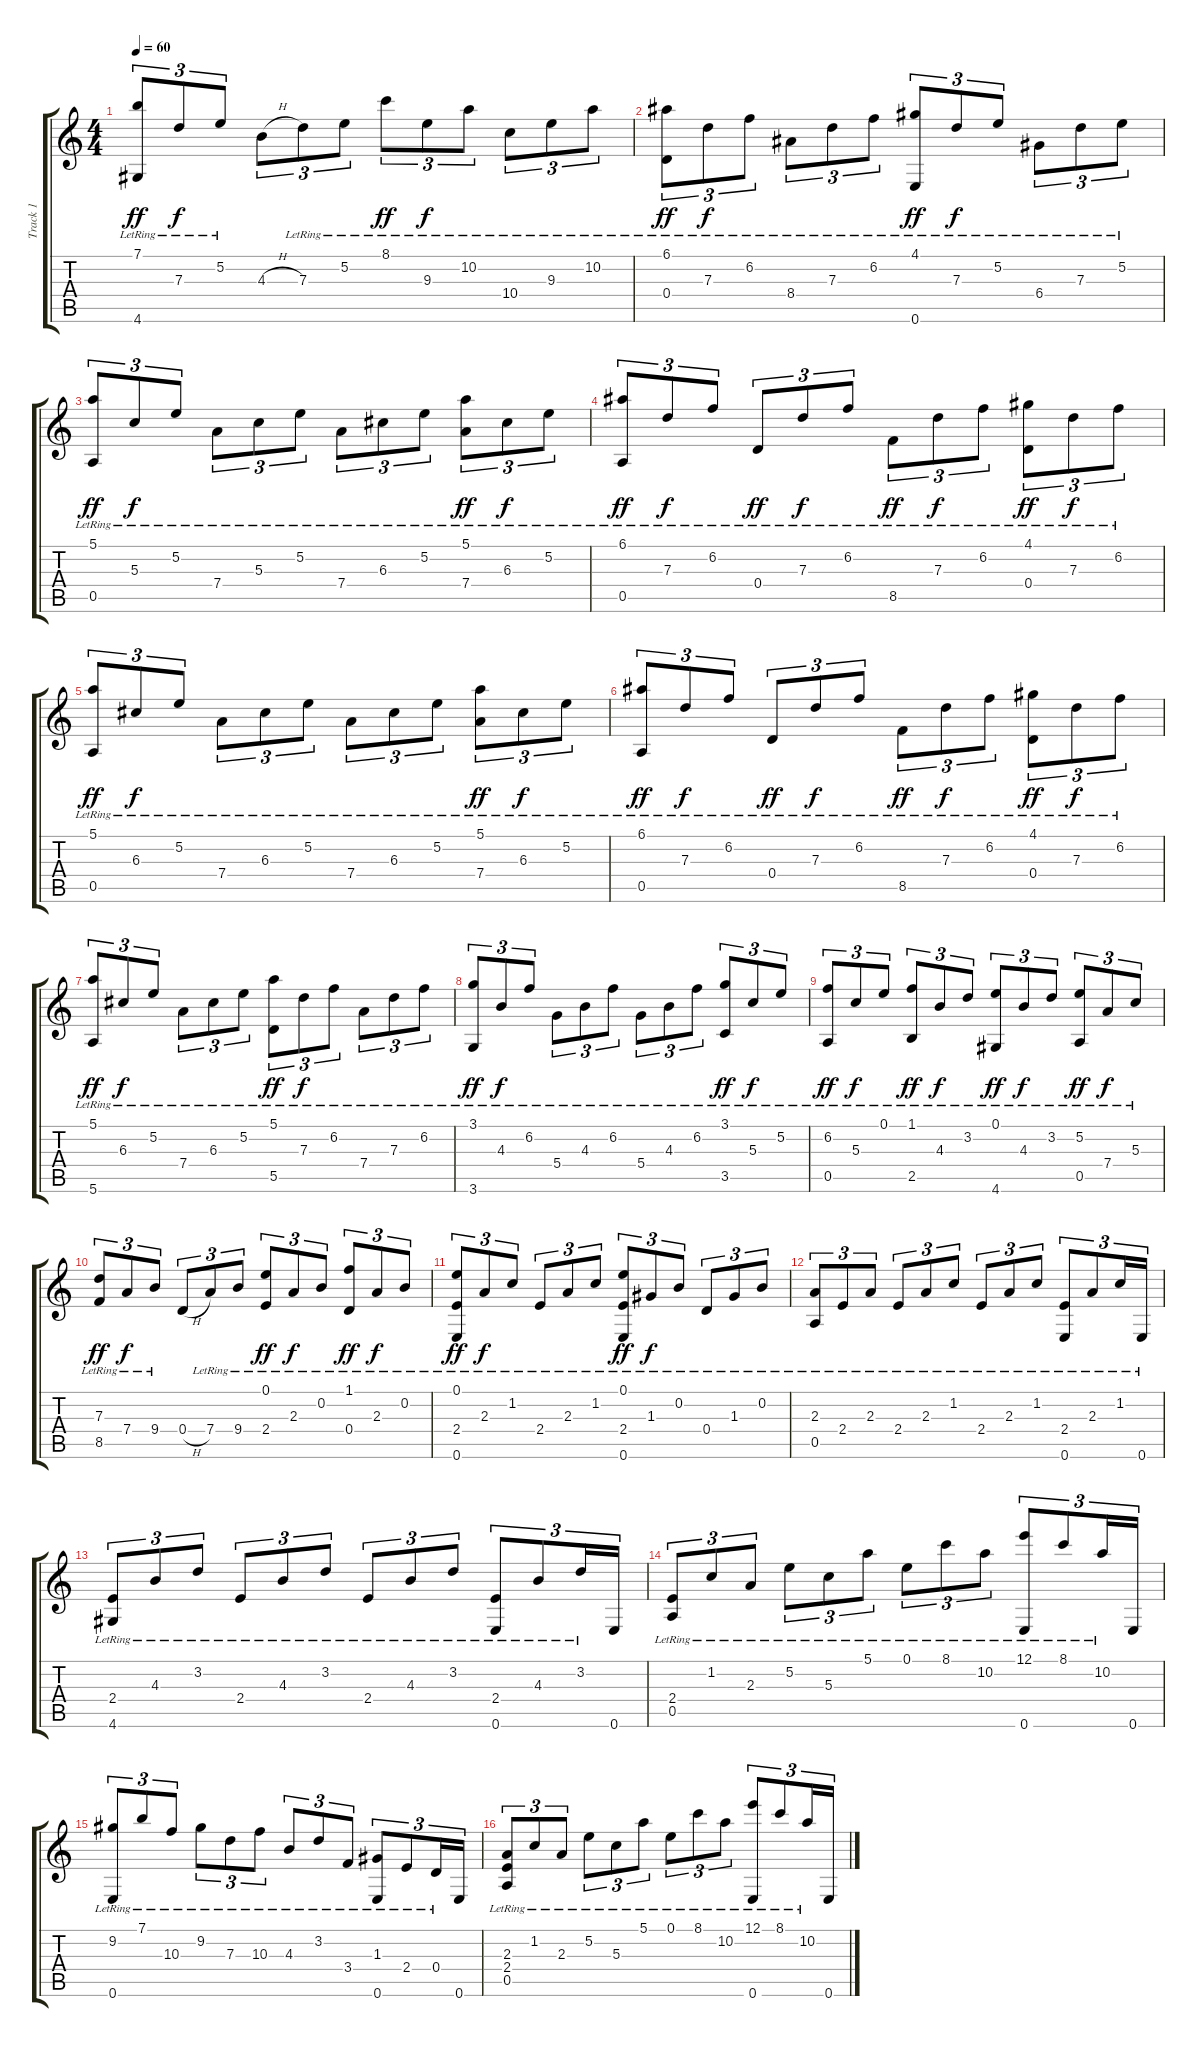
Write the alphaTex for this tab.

\track ("Track 1" "Track 1") {instrument acousticbass}
\staff {score tabs}
\tuning (E4 B3 G3 D3 A2 E2) {hide}
\ts (4 4)
\tempo 60
\clef g2
\ks c
(7.1{lr} 4.6{lr}).8{tu (3 2) dy ff} 7.3{lr}.8{tu (3 2) dy f} 5.2{lr}.8{tu (3 2)} 4.3{h}.8{tu (3 2)} 7.3{lr}.8{tu (3 2)} 5.2{lr}.8{tu (3 2)} 8.1{lr}.8{tu (3 2) dy ff} 9.3{lr}.8{tu (3 2) dy f} 10.2{lr}.8{tu (3 2)} 10.4{lr}.8{tu (3 2)} 9.3{lr}.8{tu (3 2)} 10.2{lr}.8{tu (3 2)} |
(6.1{lr} 0.4{lr}).8{tu (3 2) dy ff} 7.3{lr}.8{tu (3 2) dy f} 6.2{lr}.8{tu (3 2)} 8.4{lr}.8{tu (3 2)} 7.3{lr}.8{tu (3 2)} 6.2{lr}.8{tu (3 2)} (4.1{lr} 0.6{lr}).8{tu (3 2) dy ff} 7.3{lr}.8{tu (3 2) dy f} 5.2{lr}.8{tu (3 2)} 6.4{lr}.8{tu (3 2)} 7.3{lr}.8{tu (3 2)} 5.2{lr}.8{tu (3 2)} |
(5.1{lr} 0.5{lr}).8{tu (3 2) dy ff} 5.3{lr}.8{tu (3 2) dy f} 5.2{lr}.8{tu (3 2)} 7.4{lr}.8{tu (3 2)} 5.3{lr}.8{tu (3 2)} 5.2{lr}.8{tu (3 2)} 7.4{lr}.8{tu (3 2)} 6.3{lr}.8{tu (3 2)} 5.2{lr}.8{tu (3 2)} (5.1{lr} 7.4{lr}).8{tu (3 2) dy ff} 6.3{lr}.8{tu (3 2) dy f} 5.2{lr}.8{tu (3 2)} |
(6.1{lr} 0.5{lr}).8{tu (3 2) dy ff} 7.3{lr}.8{tu (3 2) dy f} 6.2{lr}.8{tu (3 2)} 0.4{lr}.8{tu (3 2) dy ff} 7.3{lr}.8{tu (3 2) dy f} 6.2{lr}.8{tu (3 2)} 8.5{lr}.8{tu (3 2) dy ff} 7.3{lr}.8{tu (3 2) dy f} 6.2{lr}.8{tu (3 2)} (4.1{lr} 0.4{lr}).8{tu (3 2) dy ff} 7.3{lr}.8{tu (3 2) dy f} 6.2{lr}.8{tu (3 2)} |
(5.1{lr} 0.5{lr}).8{tu (3 2) dy ff} 6.3{lr}.8{tu (3 2) dy f} 5.2{lr}.8{tu (3 2)} 7.4{lr}.8{tu (3 2)} 6.3{lr}.8{tu (3 2)} 5.2{lr}.8{tu (3 2)} 7.4{lr}.8{tu (3 2)} 6.3{lr}.8{tu (3 2)} 5.2{lr}.8{tu (3 2)} (5.1{lr} 7.4{lr}).8{tu (3 2) dy ff} 6.3{lr}.8{tu (3 2) dy f} 5.2{lr}.8{tu (3 2)} |
(6.1{lr} 0.5{lr}).8{tu (3 2) dy ff} 7.3{lr}.8{tu (3 2) dy f} 6.2{lr}.8{tu (3 2)} 0.4{lr}.8{tu (3 2) dy ff} 7.3{lr}.8{tu (3 2) dy f} 6.2{lr}.8{tu (3 2)} 8.5{lr}.8{tu (3 2) dy ff} 7.3{lr}.8{tu (3 2) dy f} 6.2{lr}.8{tu (3 2)} (4.1{lr} 0.4{lr}).8{tu (3 2) dy ff} 7.3{lr}.8{tu (3 2) dy f} 6.2{lr}.8{tu (3 2)} |
(5.1{lr} 5.6{lr}).8{tu (3 2) dy ff} 6.3{lr}.8{tu (3 2) dy f} 5.2{lr}.8{tu (3 2)} 7.4{lr}.8{tu (3 2)} 6.3{lr}.8{tu (3 2)} 5.2{lr}.8{tu (3 2)} (5.1{lr} 5.5{lr}).8{tu (3 2) dy ff} 7.3{lr}.8{tu (3 2) dy f} 6.2{lr}.8{tu (3 2)} 7.4{lr}.8{tu (3 2)} 7.3{lr}.8{tu (3 2)} 6.2{lr}.8{tu (3 2)} |
(3.1{lr} 3.6{lr}).8{tu (3 2) dy ff} 4.3{lr}.8{tu (3 2) dy f} 6.2{lr}.8{tu (3 2)} 5.4{lr}.8{tu (3 2)} 4.3{lr}.8{tu (3 2)} 6.2{lr}.8{tu (3 2)} 5.4{lr}.8{tu (3 2)} 4.3{lr}.8{tu (3 2)} 6.2{lr}.8{tu (3 2)} (3.1{lr} 3.5{lr}).8{tu (3 2) dy ff} 5.3{lr}.8{tu (3 2) dy f} 5.2{lr}.8{tu (3 2)} |
(6.2{lr} 0.5{lr}).8{tu (3 2) dy ff} 5.3{lr}.8{tu (3 2) dy f} 0.1{lr}.8{tu (3 2)} (1.1{lr} 2.5{lr}).8{tu (3 2) dy ff} 4.3{lr}.8{tu (3 2) dy f} 3.2{lr}.8{tu (3 2)} (0.1{lr} 4.6{lr}).8{tu (3 2) dy ff} 4.3{lr}.8{tu (3 2) dy f} 3.2{lr}.8{tu (3 2)} (5.2{lr} 0.5{lr}).8{tu (3 2) dy ff} 7.4{lr}.8{tu (3 2) dy f} 5.3{lr}.8{tu (3 2)} |
(7.3{lr} 8.5{lr}).8{tu (3 2) dy ff} 7.4{lr}.8{tu (3 2) dy f} 9.4{lr}.8{tu (3 2)} 0.4{h}.8{tu (3 2)} 7.4{lr}.8{tu (3 2)} 9.4{lr}.8{tu (3 2)} (0.1{lr} 2.4{lr}).8{tu (3 2) dy ff} 2.3{lr}.8{tu (3 2) dy f} 0.2{lr}.8{tu (3 2)} (1.1{lr} 0.4{lr}).8{tu (3 2) dy ff} 2.3{lr}.8{tu (3 2) dy f} 0.2{lr}.8{tu (3 2)} |
(0.1{lr} 2.4{lr} 0.6{lr}).8{tu (3 2) dy ff} 2.3{lr}.8{tu (3 2) dy f} 1.2{lr}.8{tu (3 2)} 2.4{lr}.8{tu (3 2)} 2.3{lr}.8{tu (3 2)} 1.2{lr}.8{tu (3 2)} (0.1{lr} 2.4{lr} 0.6{lr}).8{tu (3 2) dy ff} 1.3{lr}.8{tu (3 2) dy f} 0.2{lr}.8{tu (3 2)} 0.4{lr}.8{tu (3 2)} 1.3{lr}.8{tu (3 2)} 0.2{lr}.8{tu (3 2)} |
(2.3{lr} 0.5{lr}).8{tu (3 2)} 2.4{lr}.8{tu (3 2)} 2.3{lr}.8{tu (3 2)} 2.4{lr}.8{tu (3 2)} 2.3{lr}.8{tu (3 2)} 1.2{lr}.8{tu (3 2)} 2.4{lr}.8{tu (3 2)} 2.3{lr}.8{tu (3 2)} 1.2{lr}.8{tu (3 2)} (2.4{lr} 0.6{lr}).8{tu (3 2)} 2.3{lr}.8{tu (3 2)} 1.2{lr}.16{tu (3 2)} 0.6{lr}.16{tu (3 2)} |
(2.4{lr} 4.6{lr}).8{tu (3 2)} 4.3{lr}.8{tu (3 2)} 3.2{lr}.8{tu (3 2)} 2.4{lr}.8{tu (3 2)} 4.3{lr}.8{tu (3 2)} 3.2{lr}.8{tu (3 2)} 2.4{lr}.8{tu (3 2)} 4.3{lr}.8{tu (3 2)} 3.2{lr}.8{tu (3 2)} (2.4{lr} 0.6{lr}).8{tu (3 2)} 4.3{lr}.8{tu (3 2)} 3.2{lr}.16{tu (3 2)} 0.6.16{tu (3 2)} |
(2.4{lr} 0.5{lr}).8{tu (3 2)} 1.2{lr}.8{tu (3 2)} 2.3{lr}.8{tu (3 2)} 5.2{lr}.8{tu (3 2)} 5.3{lr}.8{tu (3 2)} 5.1{lr}.8{tu (3 2)} 0.1{lr}.8{tu (3 2)} 8.1{lr}.8{tu (3 2)} 10.2{lr}.8{tu (3 2)} (12.1{lr} 0.6{lr}).8{tu (3 2)} 8.1{lr}.8{tu (3 2)} 10.2{lr}.16{tu (3 2)} 0.6.16{tu (3 2)} |
(9.2{lr} 0.6{lr}).8{tu (3 2)} 7.1{lr}.8{tu (3 2)} 10.3{lr}.8{tu (3 2)} 9.2{lr}.8{tu (3 2)} 7.3{lr}.8{tu (3 2)} 10.3{lr}.8{tu (3 2)} 4.3{lr}.8{tu (3 2)} 3.2{lr}.8{tu (3 2)} 3.4{lr}.8{tu (3 2)} (1.3{lr} 0.6{lr}).8{tu (3 2)} 2.4{lr}.8{tu (3 2)} 0.4{lr}.16{tu (3 2)} 0.6.16{tu (3 2)} |
(2.3{lr} 2.4{lr} 0.5{lr}).8{tu (3 2)} 1.2{lr}.8{tu (3 2)} 2.3{lr}.8{tu (3 2)} 5.2{lr}.8{tu (3 2)} 5.3{lr}.8{tu (3 2)} 5.1{lr}.8{tu (3 2)} 0.1{lr}.8{tu (3 2)} 8.1{lr}.8{tu (3 2)} 10.2{lr}.8{tu (3 2)} (12.1{lr} 0.6{lr}).8{tu (3 2)} 8.1{lr}.8{tu (3 2)} 10.2{lr}.16{tu (3 2)} 0.6.16{tu (3 2)}
